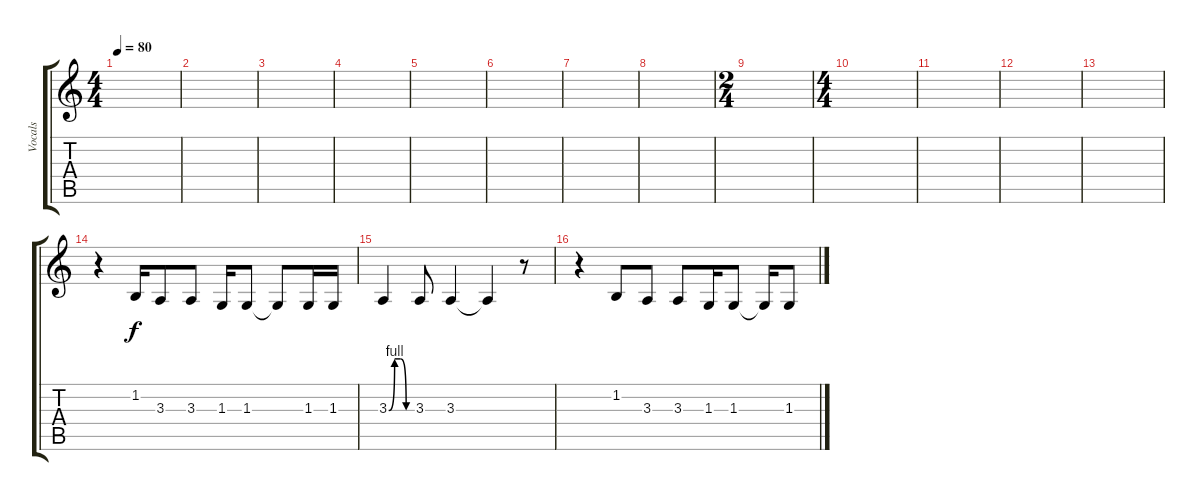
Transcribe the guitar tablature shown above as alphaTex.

\track ("Vocals" "Vocals") {instrument lead2sawtooth}
\staff {score tabs}
\tuning (Eb4 Bb3 Gb3 Db3 Ab2 Eb2) {hide}
\ts (4 4)
\tempo 80
\clef g2
\ks c
|
|
|
|
|
|
|
|
\ts (2 4)
|
\ts (4 4)
|
|
|
|
r.4 1.2.16 3.3.8 3.3.8 1.3.16 1.3.8 1.3{t}.8 1.3.16 1.3.16 |
3.3{be (custom 0 0 15 4 30 4 45 0 60 0)}.4 3.3.8 3.3.4 3.3{t}.4 r.8 |
r.4 1.2.8 3.3.8 3.3.8 1.3.16 1.3.8 1.3{t}.16 1.3.8
